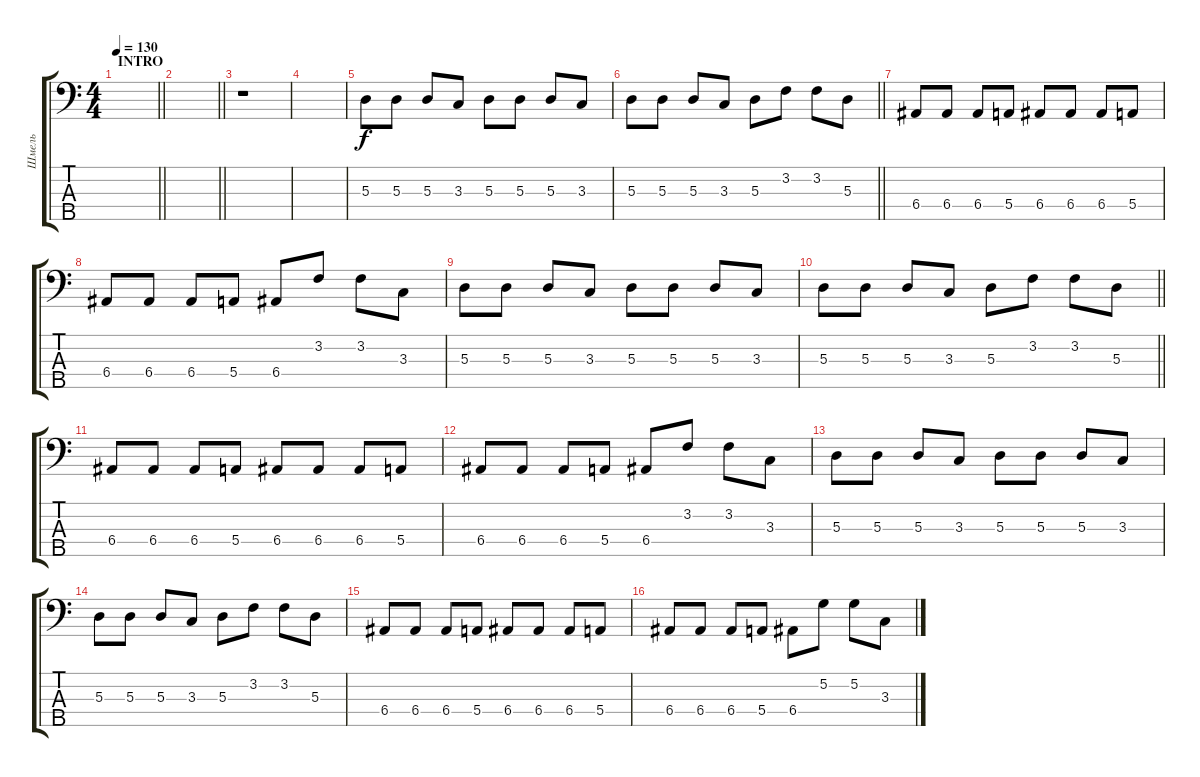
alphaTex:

\track ("Шмель" "Шмель") {instrument electricbasspick}
\staff {score tabs}
\tuning (G2 D2 A1 E1 B0) {hide}
\ts (4 4)
\section ("" "INTRO")
\tempo 130
\clef f4
\barLineRight lightlight
\ks c
|
\barLineRight lightlight
|
\section ("" "")
r.1 |
|
5.3.8 5.3.8 5.3.8 3.3.8 5.3.8 5.3.8 5.3.8 3.3.8 |
\barLineRight lightlight
5.3.8 5.3.8 5.3.8 3.3.8 5.3.8 3.2.8 3.2.8 5.3.8 |
6.4.8 6.4.8 6.4.8 5.4.8 6.4.8 6.4.8 6.4.8 5.4.8 |
6.4.8 6.4.8 6.4.8 5.4.8 6.4.8 3.2.8 3.2.8 3.3.8 |
5.3.8 5.3.8 5.3.8 3.3.8 5.3.8 5.3.8 5.3.8 3.3.8 |
\barLineRight lightlight
5.3.8 5.3.8 5.3.8 3.3.8 5.3.8 3.2.8 3.2.8 5.3.8 |
6.4.8 6.4.8 6.4.8 5.4.8 6.4.8 6.4.8 6.4.8 5.4.8 |
6.4.8 6.4.8 6.4.8 5.4.8 6.4.8 3.2.8 3.2.8 3.3.8 |
5.3.8 5.3.8 5.3.8 3.3.8 5.3.8 5.3.8 5.3.8 3.3.8 |
5.3.8 5.3.8 5.3.8 3.3.8 5.3.8 3.2.8 3.2.8 5.3.8 |
6.4.8 6.4.8 6.4.8 5.4.8 6.4.8 6.4.8 6.4.8 5.4.8 |
6.4.8 6.4.8 6.4.8 5.4.8 6.4.8 5.2.8 5.2.8 3.3.8
